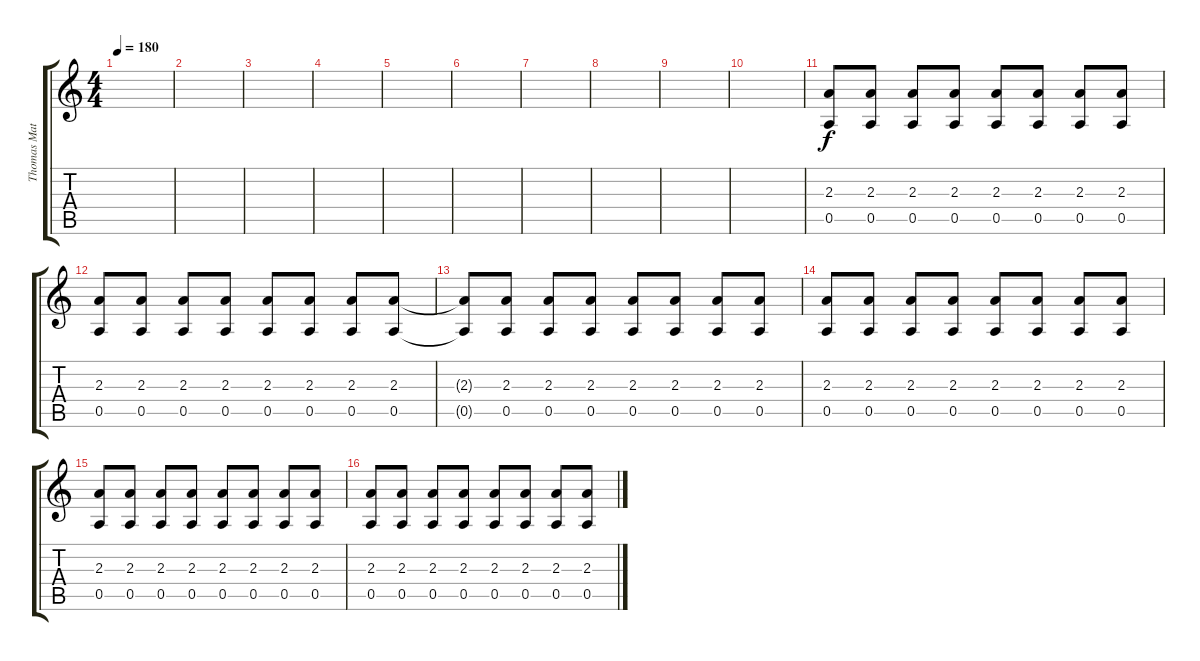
\track ("Thomas Matthew Delonge" "Thomas Mat") {instrument distortionguitar}
\staff {score tabs}
\tuning (E4 B3 G3 D3 A2 E2) {hide}
\ts (4 4)
\tempo 180
\clef g2
\ks c
|
|
|
|
|
|
|
|
|
|
(2.3 0.5).8 (2.3 0.5).8 (2.3 0.5).8 (2.3 0.5).8 (2.3 0.5).8 (2.3 0.5).8 (2.3 0.5).8 (2.3 0.5).8 |
(2.3 0.5).8 (2.3 0.5).8 (2.3 0.5).8 (2.3 0.5).8 (2.3 0.5).8 (2.3 0.5).8 (2.3 0.5).8 (2.3 0.5).8 |
(2.3{t} 0.5{t}).8 (2.3 0.5).8 (2.3 0.5).8 (2.3 0.5).8 (2.3 0.5).8 (2.3 0.5).8 (2.3 0.5).8 (2.3 0.5).8 |
(2.3 0.5).8 (2.3 0.5).8 (2.3 0.5).8 (2.3 0.5).8 (2.3 0.5).8 (2.3 0.5).8 (2.3 0.5).8 (2.3 0.5).8 |
(2.3 0.5).8 (2.3 0.5).8 (2.3 0.5).8 (2.3 0.5).8 (2.3 0.5).8 (2.3 0.5).8 (2.3 0.5).8 (2.3 0.5).8 |
(2.3 0.5).8 (2.3 0.5).8 (2.3 0.5).8 (2.3 0.5).8 (2.3 0.5).8 (2.3 0.5).8 (2.3 0.5).8 (2.3 0.5).8
